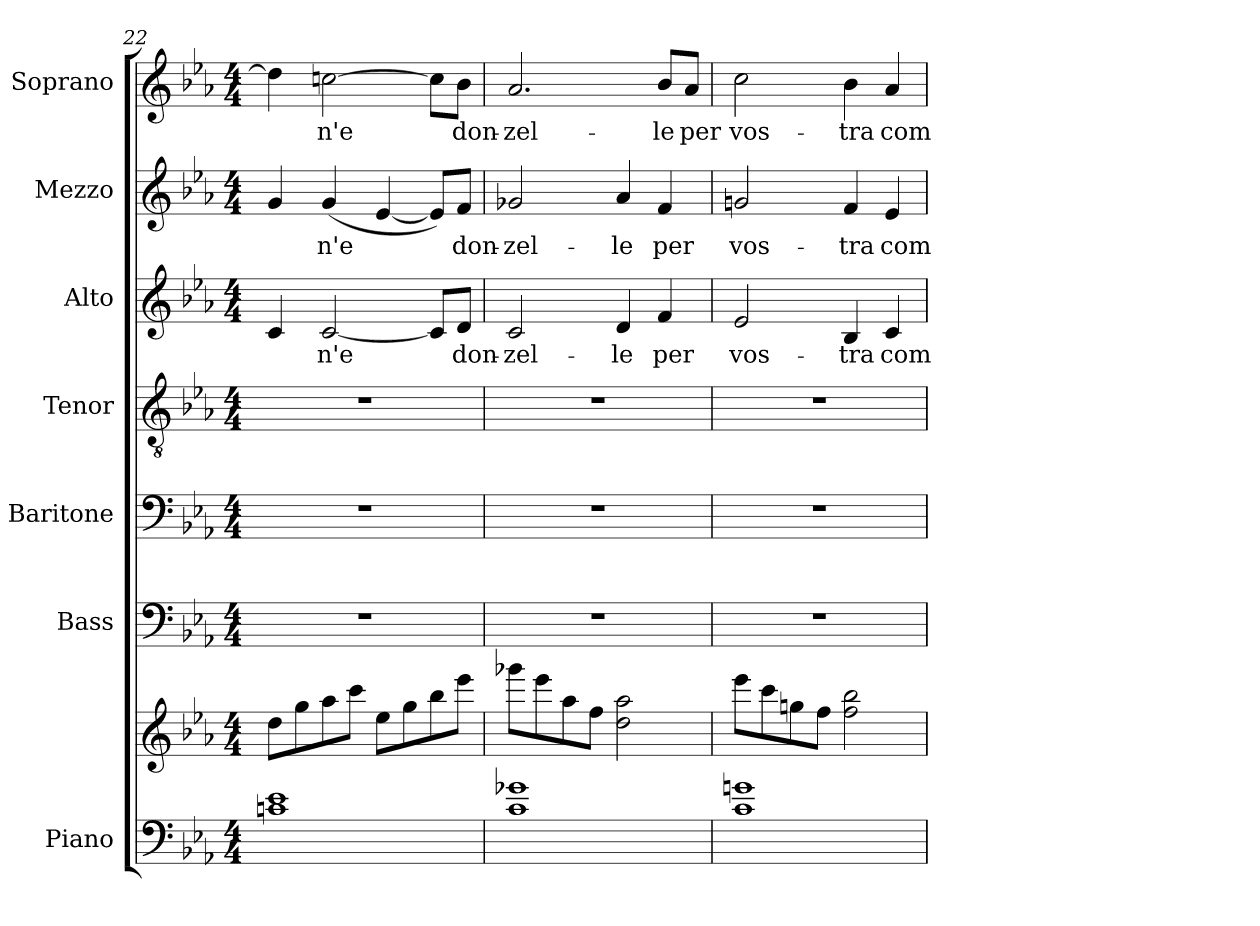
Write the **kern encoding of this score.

**kern	**kern	**kern	**kern	**kern	**kern	**text	**kern	**text	**kern	**text
*part7	*part7	*part6	*part5	*part4	*part3	*part3	*part2	*part2	*part1	*part1
*staff8	*staff7	*staff6	*staff5	*staff4	*staff3	*staff3	*staff2	*staff2	*staff1	*staff1
*I"Piano	*	*I"Bass	*I"Baritone	*I"Tenor	*I"Alto	*	*I"Mezzo	*	*I"Soprano	*
*I'Pno.	*	*I'B.	*I'Bar.	*I'T.	*I'A.	*	*I'M.	*	*I'S.	*
*clefF4	*clefG2	*clefF4	*clefF4	*clefGv2	*clefG2	*	*clefG2	*	*clefG2	*
*	*	*	*	*ITrd7c12	*	*	*	*	*	*
*k[b-e-a-]	*k[b-e-a-]	*k[b-e-a-]	*k[b-e-a-]	*k[b-e-a-]	*k[b-e-a-]	*	*k[b-e-a-]	*	*k[b-e-a-]	*
*E-:	*E-:	*E-:	*E-:	*E-:	*E-:	*	*E-:	*	*E-:	*
*M4/4	*M4/4	*M4/4	*M4/4	*M4/4	*M4/4	*	*M4/4	*	*M4/4	*
=22	=22	=22	=22	=22	=22	=22	=22	=22	=22	=22
1cni 1e-i	8ddi\L	1r	1r	1r	4ci/	.	4gi/	.	4ddi\]	.
.	8ggi\	.	.	.	.	.	.	.	.	.
!	!	!	!	!	!	!LO:LY:b:color=#000000	!	!	!	!
!	!	!	!	!	!	!	!	!LO:LY:b:color=#000000	!	!
!	!	!	!	!	!	!	!	!	!	!LO:LY:b:color=#000000
.	8aa-i\	.	.	.	[<2ci/	-n'e	(4gi/	-n'e	[>2ccni\	-n'e
.	8ccci\J	.	.	.	.	.	.	.	.	.
.	8ee-i\L	.	.	.	.	.	[<4e-i/	.	.	.
.	8ggi\	.	.	.	.	.	.	.	.	.
.	8bb-i\	.	.	.	8ci/L]	.	8e-i/L])	.	8cci\L]	.
!	!	!	!	!	!	!LO:LY:b:color=#000000	!	!	!	!
!	!	!	!	!	!	!	!	!LO:LY:b:color=#000000	!	!
!	!	!	!	!	!	!	!	!	!	!LO:LY:b:color=#000000
.	8eee-i\J	.	.	.	8di/J	don-	8fi/J	don-	8b-i\J	don-
=23	=23	=23	=23	=23	=23	=23	=23	=23	=23	=23
!	!	!	!	!	!	!LO:LY:b:color=#000000	!	!	!	!
!	!	!	!	!	!	!	!	!LO:LY:b:color=#000000	!	!
!	!	!	!	!	!	!	!	!	!	!LO:LY:b:color=#000000
1ci 1g-Xi	8ggg-Xi\L	1r	1r	1r	2ci/	-zel-	2g-Xi/	-zel-	2.a-i/	-zel-
.	8eee-i\	.	.	.	.	.	.	.	.	.
.	8aa-i\	.	.	.	.	.	.	.	.	.
.	8ffi\J	.	.	.	.	.	.	.	.	.
!	!	!	!	!	!	!LO:LY:b:color=#000000	!	!	!	!
!	!	!	!	!	!	!	!	!LO:LY:b:color=#000000	!	!
.	2ddi\ 2aa-i	.	.	.	4di/	-le	4a-i/	-le	.	.
!	!	!	!	!	!	!LO:LY:b:color=#000000	!	!	!	!
!	!	!	!	!	!	!	!	!LO:LY:b:color=#000000	!	!
!	!	!	!	!	!	!	!	!	!	!LO:LY:b:color=#000000
.	.	.	.	.	4fi/	per	4fi/	per	8b-i/L	-le
!	!	!	!	!	!	!	!	!	!	!LO:LY:b:color=#000000
.	.	.	.	.	.	.	.	.	8a-i/J	per
=24	=24	=24	=24	=24	=24	=24	=24	=24	=24	=24
!	!	!	!	!	!	!LO:LY:b:color=#000000	!	!	!	!
!	!	!	!	!	!	!	!	!LO:LY:b:color=#000000	!	!
!	!	!	!	!	!	!	!	!	!	!LO:LY:b:color=#000000
1ci 1gni	8eee-i\L	1r	1r	1r	2e-i/	vos-	2gni/	vos-	2cci\	vos-
.	8ccci\	.	.	.	.	.	.	.	.	.
.	8ggni\	.	.	.	.	.	.	.	.	.
.	8ffi\J	.	.	.	.	.	.	.	.	.
!	!	!	!	!	!	!LO:LY:b:color=#000000	!	!	!	!
!	!	!	!	!	!	!	!	!LO:LY:b:color=#000000	!	!
!	!	!	!	!	!	!	!	!	!	!LO:LY:b:color=#000000
.	2ffi\ 2bb-i	.	.	.	4B-i/	-tra	4fi/	-tra	4b-i\	-tra
!	!	!	!	!	!	!LO:LY:b:color=#000000	!	!	!	!
!	!	!	!	!	!	!	!	!LO:LY:b:color=#000000	!	!
!	!	!	!	!	!	!	!	!	!	!LO:LY:b:color=#000000
.	.	.	.	.	4ci/	com-	4e-i/	com-	4a-i/	com-
=	=	=	=	=	=	=	=	=	=	=
*-	*-	*-	*-	*-	*-	*-	*-	*-	*-	*-
